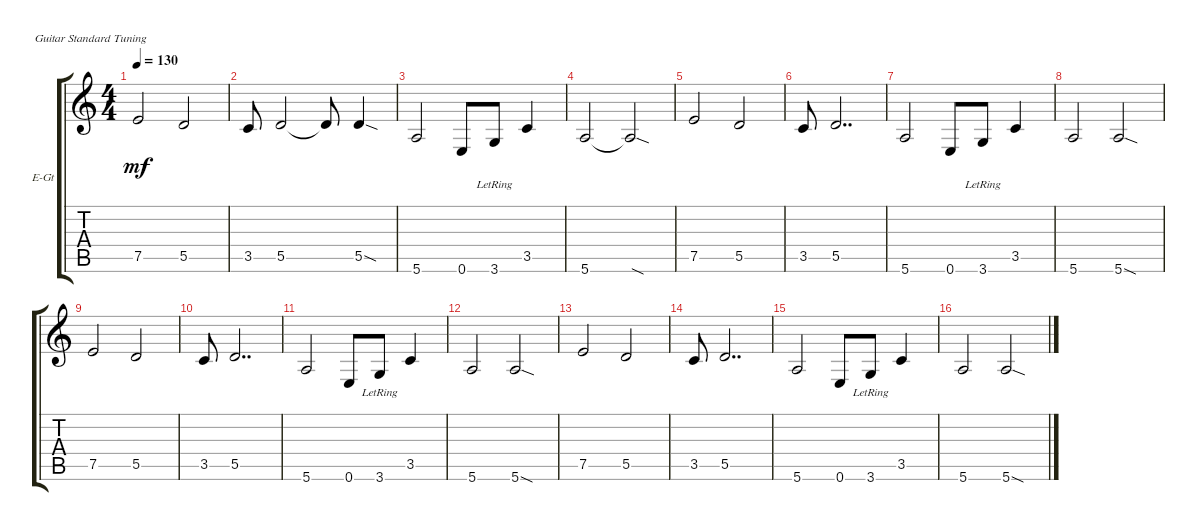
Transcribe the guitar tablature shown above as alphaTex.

\defaultSystemsLayout 4
\bracketExtendMode groupsimilarinstruments
\firstSystemTrackNameOrientation horizontal
\otherSystemsTrackNameOrientation horizontal
\track ("Electric Guitar" "E-Gt") {instrument distortionguitar}
\staff {score tabs}
\tuning (E4 B3 G3 D3 A2 E2)
\ts (4 4)
\tempo 130
\clef g2
\ks c
7.5.2{dy mf instrument distortionguitar} 5.5.2 |
3.5.8 5.5.2 5.5{t}.8 5.5{sod}.4 |
5.6.2 0.6.8 3.6{lr}.8 3.5.4 |
5.6.2 5.6{sod t}.2 |
7.5.2 5.5.2 |
3.5.8 5.5.2{dd} |
5.6.2 0.6.8 3.6{lr}.8 3.5.4 |
5.6.2 5.6{sod}.2 |
7.5.2 5.5.2 |
3.5.8 5.5.2{dd} |
5.6.2 0.6.8 3.6{lr}.8 3.5.4 |
5.6.2 5.6{sod}.2 |
7.5.2 5.5.2 |
3.5.8 5.5.2{dd} |
5.6.2 0.6.8 3.6{lr}.8 3.5.4 |
5.6.2 5.6{sod}.2
